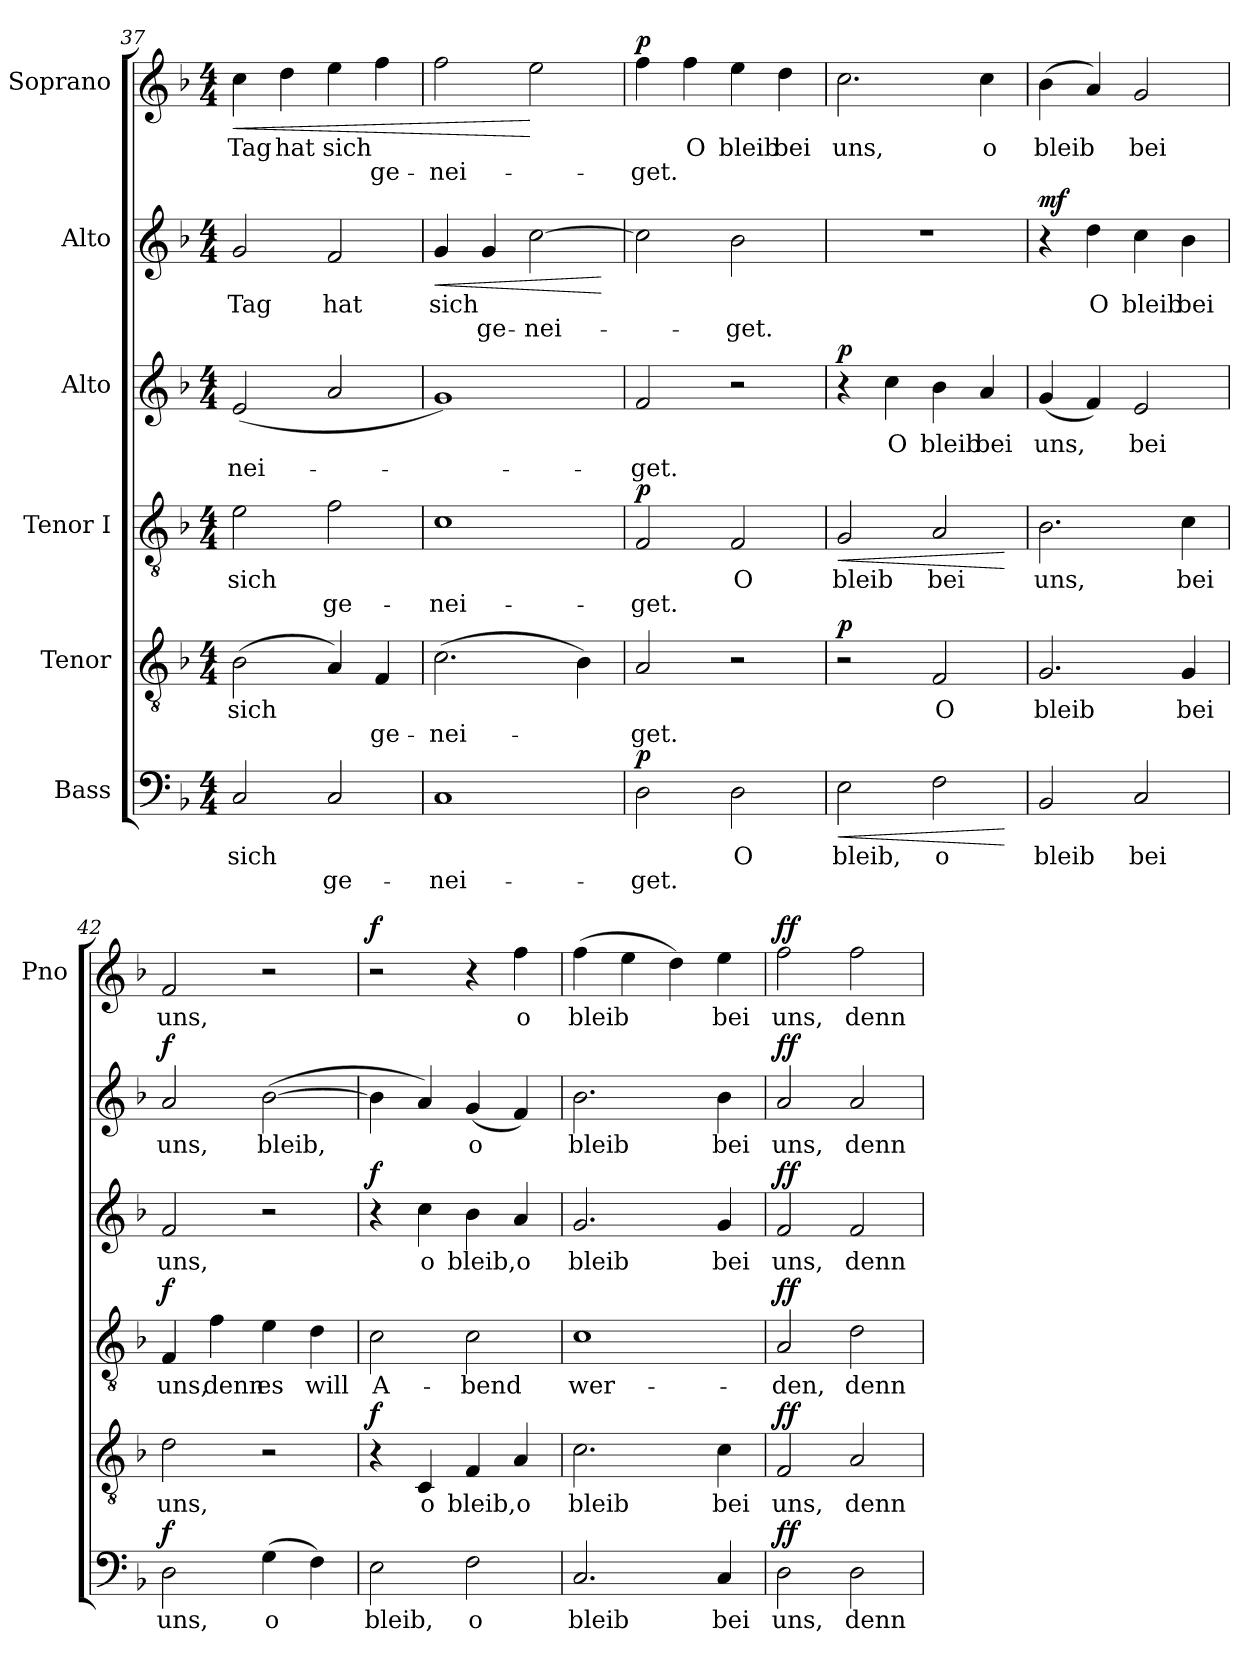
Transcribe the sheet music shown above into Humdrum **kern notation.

**kern	**text	**text	**dynam	**kern	**text	**text	**dynam	**kern	**text	**text	**dynam	**kern	**text	**text	**dynam	**kern	**text	**text	**dynam	**kern	**text	**text	**dynam
*part6	*part6	*part6	*part6	*part5	*part5	*part5	*part5	*part4	*part4	*part4	*part4	*part3	*part3	*part3	*part3	*part2	*part2	*part2	*part2	*part1	*part1	*part1	*part1
*staff6	*staff6	*staff6	*staff6	*staff5	*staff5	*staff5	*staff5	*staff4	*staff4	*staff4	*staff4	*staff3	*staff3	*staff3	*staff3	*staff2	*staff2	*staff2	*staff2	*staff1	*staff1	*staff1	*staff1
*I"Bass	*	*	*	*I"Tenor	*	*	*	*I"Tenor I	*	*	*	*I"Alto	*	*	*	*I"Alto	*	*	*	*I"Soprano	*	*	*
*	*	*	*	*	*	*	*	*	*	*	*	*	*	*	*	*	*	*	*	*I'Pno	*	*	*
*clefF4	*	*	*	*clefGv2	*	*	*	*clefGv2	*	*	*	*clefG2	*	*	*	*clefG2	*	*	*	*clefG2	*	*	*
*k[b-]	*	*	*	*k[b-]	*	*	*	*k[b-]	*	*	*	*k[b-]	*	*	*	*k[b-]	*	*	*	*k[b-]	*	*	*
*F:	*	*	*	*F:	*	*	*	*F:	*	*	*	*F:	*	*	*	*F:	*	*	*	*F:	*	*	*
*M4/4	*	*	*	*M4/4	*	*	*	*M4/4	*	*	*	*M4/4	*	*	*	*M4/4	*	*	*	*M4/4	*	*	*
=37	=37	=37	=37	=37	=37	=37	=37	=37	=37	=37	=37	=37	=37	=37	=37	=37	=37	=37	=37	=37	=37	=37	=37
!	!LO:LY:b	!	!	!	!LO:LY:b	!	!	!	!LO:LY:b	!	!	!	!	!LO:LY:b	!	!	!LO:LY:b	!	!	!	!LO:LY:b	!	!LO:HP:b
2C/	sich	.	.	(>2B-\	sich	.	.	2e\	sich	.	.	(<2e/	.	­nei-	.	2g/	Tag	.	.	4cc\	Tag	.	<
!	!	!	!	!	!	!	!	!	!	!	!	!	!	!	!	!	!	!	!	!	!LO:LY:b	!	!
.	.	.	.	.	.	.	.	.	.	.	.	.	.	.	.	.	.	.	.	4dd\	hat	.	.
!	!	!LO:LY:b	!	!	!	!	!	!	!	!LO:LY:b	!	!	!	!	!	!	!LO:LY:b	!	!	!	!LO:LY:b	!	!
2C/	.	ge-	.	4A/)	.	.	.	2f\	.	ge-	.	2a/	.	.	.	2f/	hat	.	.	4ee\	sich	.	.
!	!	!	!	!	!	!LO:LY:b	!	!	!	!	!	!	!	!	!	!	!	!	!	!	!	!LO:LY:b	!
.	.	.	.	4F/	.	ge-	.	.	.	.	.	.	.	.	.	.	.	.	.	4ff\	.	ge-	.
=38	=38	=38	=38	=38	=38	=38	=38	=38	=38	=38	=38	=38	=38	=38	=38	=38	=38	=38	=38	=38	=38	=38	=38
!	!	!LO:LY:b	!	!	!	!LO:LY:b	!	!	!	!LO:LY:b	!	!	!	!LO:LY:b	!	!	!LO:LY:b	!	!LO:HP:b	!	!	!LO:LY:b	!
1C	.	-nei-	.	(>2.c\	.	-nei-	.	1c	.	-nei-	.	1g)	.	-­-	.	4g/	sich	.	<	2ff\	.	-nei-	.
!	!	!	!	!	!	!	!	!	!	!	!	!	!	!	!	!	!	!LO:LY:b	!	!	!	!	!
.	.	.	.	.	.	.	.	.	.	.	.	.	.	.	.	4g/	.	ge-	.	.	.	.	.
!	!	!	!	!	!	!	!	!	!	!	!	!	!	!	!	!	!	!LO:LY:b	!	!	!	!	!
.	.	.	.	.	.	.	.	.	.	.	.	.	.	.	.	[2cc\	.	-nei-	.	2ee\	.	.	[
!	!	!	!	!	!	!LO:LY:b	!	!	!	!	!	!	!	!	!	!	!	!	!	!	!	!	!
.	.	.	.	4B-\)	.	-­	.	.	.	.	.	.	.	.	.	.	.	.	.	.	.	.	.
.	.	.	.	.	.	.	.	.	.	.	.	.	.	.	.	.	.	.	[	.	.	.	.
!!LO:PB:g=z
=39	=39	=39	=39	=39	=39	=39	=39	=39	=39	=39	=39	=39	=39	=39	=39	=39	=39	=39	=39	=39	=39	=39	=39
!	!	!LO:LY:b	!LO:DY:a	!	!	!LO:LY:b	!	!	!	!LO:LY:b	!LO:DY:a	!	!	!LO:LY:b	!	!	!	!	!	!	!	!LO:LY:b	!LO:DY:a
2D\	.	-get.	p	2A/	.	get.	.	2F/	.	-get.	p	2f/	.	-get.	.	2cc\]	.	.	.	4ff\	.	-get.	p
!	!	!	!	!	!	!	!	!	!	!	!	!	!	!	!	!	!	!	!	!	!LO:LY:b	!	!
.	.	.	.	.	.	.	.	.	.	.	.	.	.	.	.	.	.	.	.	4ff\	O	.	.
!	!LO:LY:b	!	!	!	!	!	!	!	!LO:LY:b	!	!	!	!	!	!	!	!	!LO:LY:b	!	!	!LO:LY:b	!	!
2D\	O	.	.	2r	.	.	.	2F/	O	.	.	2r	.	.	.	2b-\	.	-get.	.	4ee\	bleib	.	.
!	!	!	!	!	!	!	!	!	!	!	!	!	!	!	!	!	!	!	!	!	!LO:LY:b	!	!
.	.	.	.	.	.	.	.	.	.	.	.	.	.	.	.	.	.	.	.	4dd\	bei	.	.
=40	=40	=40	=40	=40	=40	=40	=40	=40	=40	=40	=40	=40	=40	=40	=40	=40	=40	=40	=40	=40	=40	=40	=40
!	!LO:LY:b	!	!LO:HP:b	!	!	!	!LO:DY:a	!	!LO:LY:b	!	!LO:HP:b	!	!	!	!LO:DY:a	!	!	!	!	!	!LO:LY:b	!	!
2E\	bleib,	.	<	2r	.	.	p	2G/	bleib	.	<	4r	.	.	p	1r	.	.	.	2.cc\	uns,	.	.
!	!	!	!	!	!	!	!	!	!	!	!	!	!LO:LY:b	!	!	!	!	!	!	!	!	!	!
.	.	.	.	.	.	.	.	.	.	.	.	4cc\	O	.	.	.	.	.	.	.	.	.	.
!	!LO:LY:b	!	!	!	!LO:LY:b	!	!	!	!LO:LY:b	!	!	!	!LO:LY:b	!	!	!	!	!	!	!	!	!	!
2F\	o	.	.	2F/	O	.	.	2A/	bei	.	.	4b-\	bleib	.	.	.	.	.	.	.	.	.	.
!	!	!	!	!	!	!	!	!	!	!	!	!	!LO:LY:b	!	!	!	!	!	!	!	!LO:LY:b	!	!
.	.	.	.	.	.	.	.	.	.	.	.	4a/	bei	.	.	.	.	.	.	4cc\	o	.	.
.	.	.	[	.	.	.	.	.	.	.	[	.	.	.	.	.	.	.	.	.	.	.	.
=41	=41	=41	=41	=41	=41	=41	=41	=41	=41	=41	=41	=41	=41	=41	=41	=41	=41	=41	=41	=41	=41	=41	=41
!	!LO:LY:b	!	!	!	!LO:LY:b	!	!	!	!LO:LY:b	!	!	!	!LO:LY:b	!	!	!	!	!	!LO:DY:a	!	!LO:LY:b	!	!
2BB-/	bleib	.	.	2.G/	bleib	.	.	2.B-\	uns,	.	.	(<4g/	uns,	.	.	4r	.	.	mf	(>4b-\	bleib	.	.
!	!	!	!	!	!	!	!	!	!	!	!	!	!	!	!	!	!LO:LY:b	!	!	!	!	!	!
.	.	.	.	.	.	.	.	.	.	.	.	4f/)	.	.	.	4dd\	O	.	.	4a/)	.	.	.
!	!LO:LY:b	!	!	!	!	!	!	!	!	!	!	!	!LO:LY:b	!	!	!	!LO:LY:b	!	!	!	!LO:LY:b	!	!
2C/	bei	.	.	.	.	.	.	.	.	.	.	2e/	bei	.	.	4cc\	bleib	.	.	2g/	bei	.	.
!	!	!	!	!	!LO:LY:b	!	!	!	!LO:LY:b	!	!	!	!	!	!	!	!LO:LY:b	!	!	!	!	!	!
.	.	.	.	4G/	bei	.	.	4c\	bei	.	.	.	.	.	.	4b-\	bei	.	.	.	.	.	.
=42	=42	=42	=42	=42	=42	=42	=42	=42	=42	=42	=42	=42	=42	=42	=42	=42	=42	=42	=42	=42	=42	=42	=42
!	!LO:LY:b	!	!LO:DY:a	!	!LO:LY:b	!	!	!	!LO:LY:b	!	!LO:DY:a	!	!LO:LY:b	!	!	!	!LO:LY:b	!	!LO:DY:a	!	!LO:LY:b	!	!
2D\	uns,	.	f	2d\	uns,	.	.	4F/	uns,	.	f	2f/	uns,	.	.	2a/	uns,	.	f	2f/	uns,	.	.
!	!	!	!	!	!	!	!	!	!LO:LY:b	!	!	!	!	!	!	!	!	!	!	!	!	!	!
.	.	.	.	.	.	.	.	4f\	denn	.	.	.	.	.	.	.	.	.	.	.	.	.	.
!	!LO:LY:b	!	!	!	!	!	!	!	!LO:LY:b	!	!	!	!	!	!	!	!LO:LY:b	!	!	!	!	!	!
(>4G\	o	.	.	2r	.	.	.	4e\	es	.	.	2r	.	.	.	(>[2b-\	bleib,	.	.	2r	.	.	.
!	!	!	!	!	!	!	!	!	!LO:LY:b	!	!	!	!	!	!	!	!	!	!	!	!	!	!
4F\)	.	.	.	.	.	.	.	4d\	will	.	.	.	.	.	.	.	.	.	.	.	.	.	.
=43	=43	=43	=43	=43	=43	=43	=43	=43	=43	=43	=43	=43	=43	=43	=43	=43	=43	=43	=43	=43	=43	=43	=43
!	!LO:LY:b	!	!	!	!	!	!LO:DY:a	!	!LO:LY:b	!	!	!	!	!	!LO:DY:a	!	!	!	!	!	!	!	!LO:DY:a
2E\	bleib,	.	.	4r	.	.	f	2c\	A-	.	.	4r	.	.	f	4b-\]	.	.	.	2r	.	.	f
!	!	!	!	!	!LO:LY:b	!	!	!	!	!	!	!	!LO:LY:b	!	!	!	!	!	!	!	!	!	!
.	.	.	.	4C/	o	.	.	.	.	.	.	4cc\	o	.	.	4a/)	.	.	.	.	.	.	.
!	!LO:LY:b	!	!	!	!LO:LY:b	!	!	!	!LO:LY:b	!	!	!	!LO:LY:b	!	!	!	!LO:LY:b	!	!	!	!	!	!
2F\	o	.	.	4F/	bleib,	.	.	2c\	-bend	.	.	4b-\	bleib,	.	.	(<4g/	o	.	.	4r	.	.	.
!	!	!	!	!	!LO:LY:b	!	!	!	!	!	!	!	!LO:LY:b	!	!	!	!	!	!	!	!LO:LY:b	!	!
.	.	.	.	4A/	o	.	.	.	.	.	.	4a/	o	.	.	4f/)	.	.	.	4ff\	o	.	.
=44	=44	=44	=44	=44	=44	=44	=44	=44	=44	=44	=44	=44	=44	=44	=44	=44	=44	=44	=44	=44	=44	=44	=44
!	!LO:LY:b	!	!	!	!LO:LY:b	!	!	!	!LO:LY:b	!	!	!	!LO:LY:b	!	!	!	!LO:LY:b	!	!	!	!LO:LY:b	!	!
2.C/	bleib	.	.	2.c\	bleib	.	.	1c	wer-	.	.	2.g/	bleib	.	.	2.b-\	bleib	.	.	(>4ff\	bleib	.	.
.	.	.	.	.	.	.	.	.	.	.	.	.	.	.	.	.	.	.	.	4ee\	.	.	.
.	.	.	.	.	.	.	.	.	.	.	.	.	.	.	.	.	.	.	.	4dd\)	.	.	.
!	!LO:LY:b	!	!	!	!LO:LY:b	!	!	!	!	!	!	!	!LO:LY:b	!	!	!	!LO:LY:b	!	!	!	!LO:LY:b	!	!
4C/	bei	.	.	4c\	bei	.	.	.	.	.	.	4g/	bei	.	.	4b-\	bei	.	.	4ee\	bei	.	.
=45	=45	=45	=45	=45	=45	=45	=45	=45	=45	=45	=45	=45	=45	=45	=45	=45	=45	=45	=45	=45	=45	=45	=45
!	!LO:LY:b	!	!LO:DY:a	!	!LO:LY:b	!	!LO:DY:a	!	!LO:LY:b	!	!LO:DY:a	!	!LO:LY:b	!	!LO:DY:a	!	!LO:LY:b	!	!LO:DY:a	!	!LO:LY:b	!	!LO:DY:a
2D\	uns,	.	ff	2F/	uns,	.	ff	2A/	-den,	.	ff	2f/	uns,	.	ff	2a/	uns,	.	ff	2ff\	uns,	.	ff
!	!LO:LY:b	!	!	!	!LO:LY:b	!	!	!	!LO:LY:b	!	!	!	!LO:LY:b	!	!	!	!LO:LY:b	!	!	!	!LO:LY:b	!	!
2D\	denn	.	.	2A/	denn	.	.	2d\	denn	.	.	2f/	denn	.	.	2a/	denn	.	.	2ff\	denn	.	.
=	=	=	=	=	=	=	=	=	=	=	=	=	=	=	=	=	=	=	=	=	=	=	=
*-	*-	*-	*-	*-	*-	*-	*-	*-	*-	*-	*-	*-	*-	*-	*-	*-	*-	*-	*-	*-	*-	*-	*-
